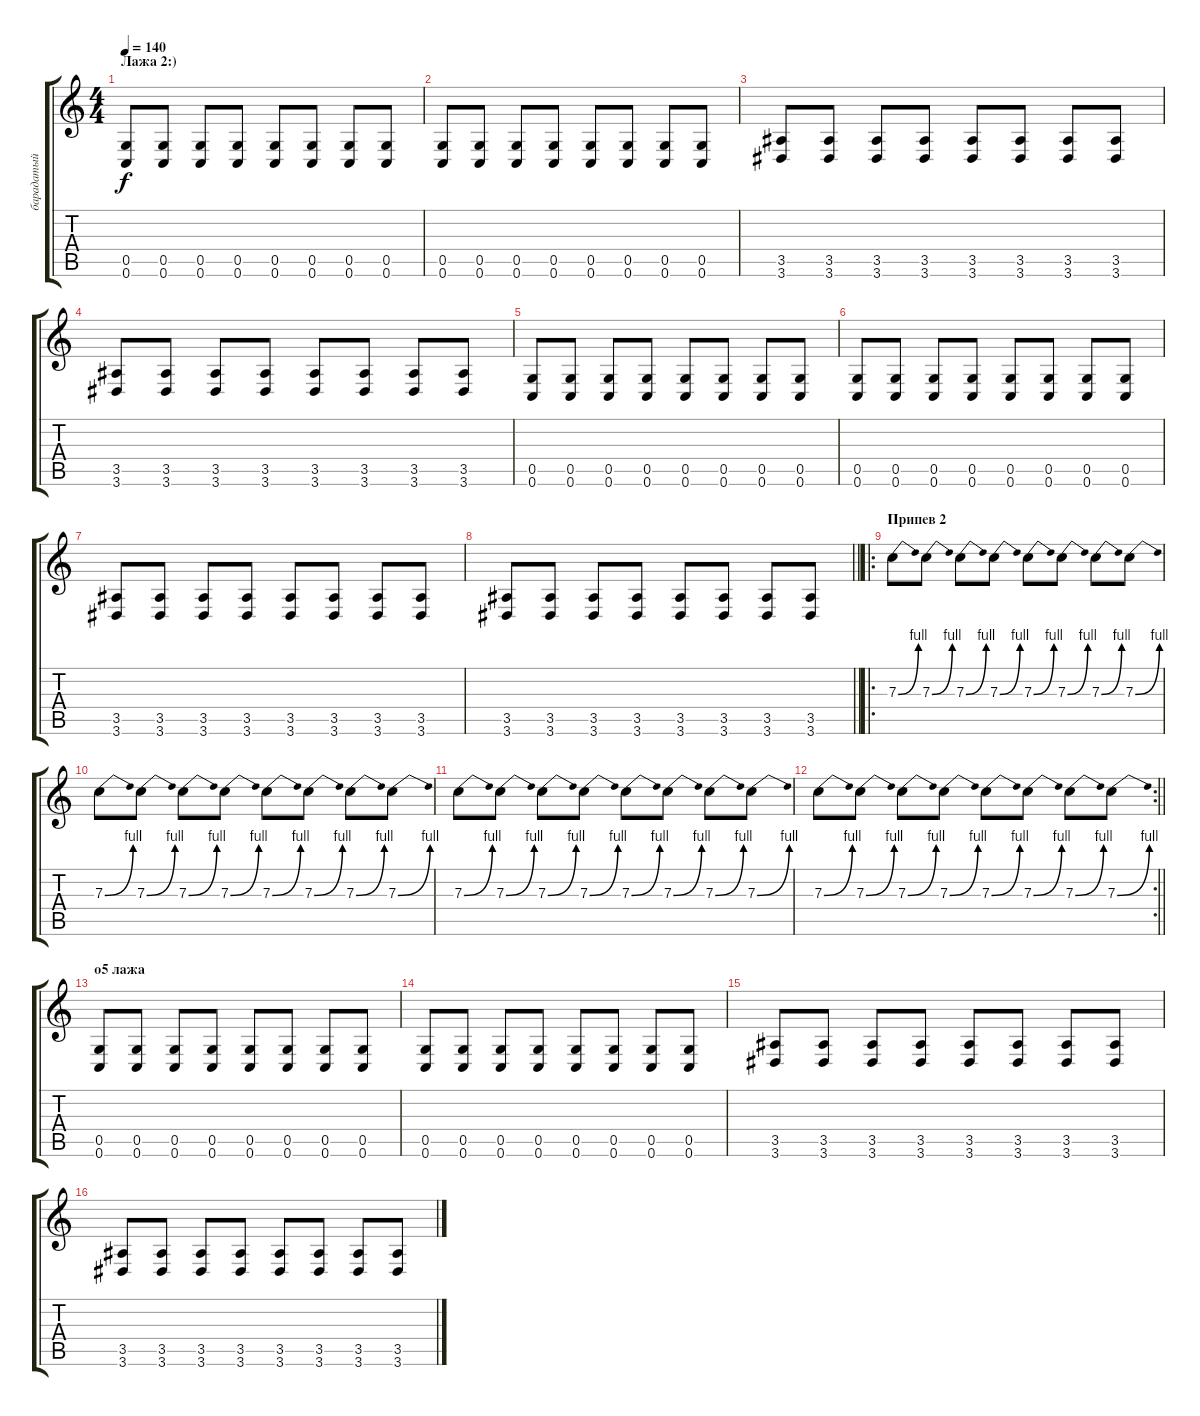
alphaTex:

\track ("барадатый один" "барадатый ") {instrument distortionguitar}
\staff {score tabs}
\tuning (D4 A3 F3 C3 G2 C2) {hide}
\ts (4 4)
\section ("" "Лажа 2:)")
\tempo 140
\clef g2
\ks c
(0.5 0.6).8{dy f} (0.5 0.6).8 (0.5 0.6).8 (0.5 0.6).8 (0.5 0.6).8 (0.5 0.6).8 (0.5 0.6).8 (0.5 0.6).8 |
(0.5 0.6).8 (0.5 0.6).8 (0.5 0.6).8 (0.5 0.6).8 (0.5 0.6).8 (0.5 0.6).8 (0.5 0.6).8 (0.5 0.6).8 |
(3.5 3.6).8 (3.5 3.6).8 (3.5 3.6).8 (3.5 3.6).8 (3.5 3.6).8 (3.5 3.6).8 (3.5 3.6).8 (3.5 3.6).8 |
(3.5 3.6).8 (3.5 3.6).8 (3.5 3.6).8 (3.5 3.6).8 (3.5 3.6).8 (3.5 3.6).8 (3.5 3.6).8 (3.5 3.6).8 |
(0.5 0.6).8 (0.5 0.6).8 (0.5 0.6).8 (0.5 0.6).8 (0.5 0.6).8 (0.5 0.6).8 (0.5 0.6).8 (0.5 0.6).8 |
(0.5 0.6).8 (0.5 0.6).8 (0.5 0.6).8 (0.5 0.6).8 (0.5 0.6).8 (0.5 0.6).8 (0.5 0.6).8 (0.5 0.6).8 |
(3.5 3.6).8 (3.5 3.6).8 (3.5 3.6).8 (3.5 3.6).8 (3.5 3.6).8 (3.5 3.6).8 (3.5 3.6).8 (3.5 3.6).8 |
\barLineRight lightlight
(3.5 3.6).8 (3.5 3.6).8 (3.5 3.6).8 (3.5 3.6).8 (3.5 3.6).8 (3.5 3.6).8 (3.5 3.6).8 (3.5 3.6).8 |
\ro
\section ("" "Припев 2")
7.3{be (bend 0 0 60 4)}.8{volume 16} 7.3{be (bend 0 0 60 4)}.8 7.3{be (bend 0 0 60 4)}.8 7.3{be (bend 0 0 60 4)}.8 7.3{be (bend 0 0 60 4)}.8 7.3{be (bend 0 0 60 4)}.8 7.3{be (bend 0 0 60 4)}.8 7.3{be (bend 0 0 60 4)}.8 |
7.3{be (bend 0 0 60 4)}.8 7.3{be (bend 0 0 60 4)}.8 7.3{be (bend 0 0 60 4)}.8 7.3{be (bend 0 0 60 4)}.8 7.3{be (bend 0 0 60 4)}.8 7.3{be (bend 0 0 60 4)}.8 7.3{be (bend 0 0 60 4)}.8 7.3{be (bend 0 0 60 4)}.8 |
7.3{be (bend 0 0 60 4)}.8 7.3{be (bend 0 0 60 4)}.8 7.3{be (bend 0 0 60 4)}.8 7.3{be (bend 0 0 60 4)}.8 7.3{be (bend 0 0 60 4)}.8 7.3{be (bend 0 0 60 4)}.8 7.3{be (bend 0 0 60 4)}.8 7.3{be (bend 0 0 60 4)}.8 |
\rc 2
\barLineRight lightlight
7.3{be (bend 0 0 60 4)}.8 7.3{be (bend 0 0 60 4)}.8 7.3{be (bend 0 0 60 4)}.8 7.3{be (bend 0 0 60 4)}.8 7.3{be (bend 0 0 60 4)}.8 7.3{be (bend 0 0 60 4)}.8 7.3{be (bend 0 0 60 4)}.8 7.3{be (bend 0 0 60 4)}.8{volume 13} |
\section ("" "о5 лажа")
(0.5 0.6).8 (0.5 0.6).8 (0.5 0.6).8 (0.5 0.6).8 (0.5 0.6).8 (0.5 0.6).8 (0.5 0.6).8 (0.5 0.6).8 |
(0.5 0.6).8 (0.5 0.6).8 (0.5 0.6).8 (0.5 0.6).8 (0.5 0.6).8 (0.5 0.6).8 (0.5 0.6).8 (0.5 0.6).8 |
(3.5 3.6).8 (3.5 3.6).8 (3.5 3.6).8 (3.5 3.6).8 (3.5 3.6).8 (3.5 3.6).8 (3.5 3.6).8 (3.5 3.6).8 |
(3.5 3.6).8 (3.5 3.6).8 (3.5 3.6).8 (3.5 3.6).8 (3.5 3.6).8 (3.5 3.6).8 (3.5 3.6).8 (3.5 3.6).8
